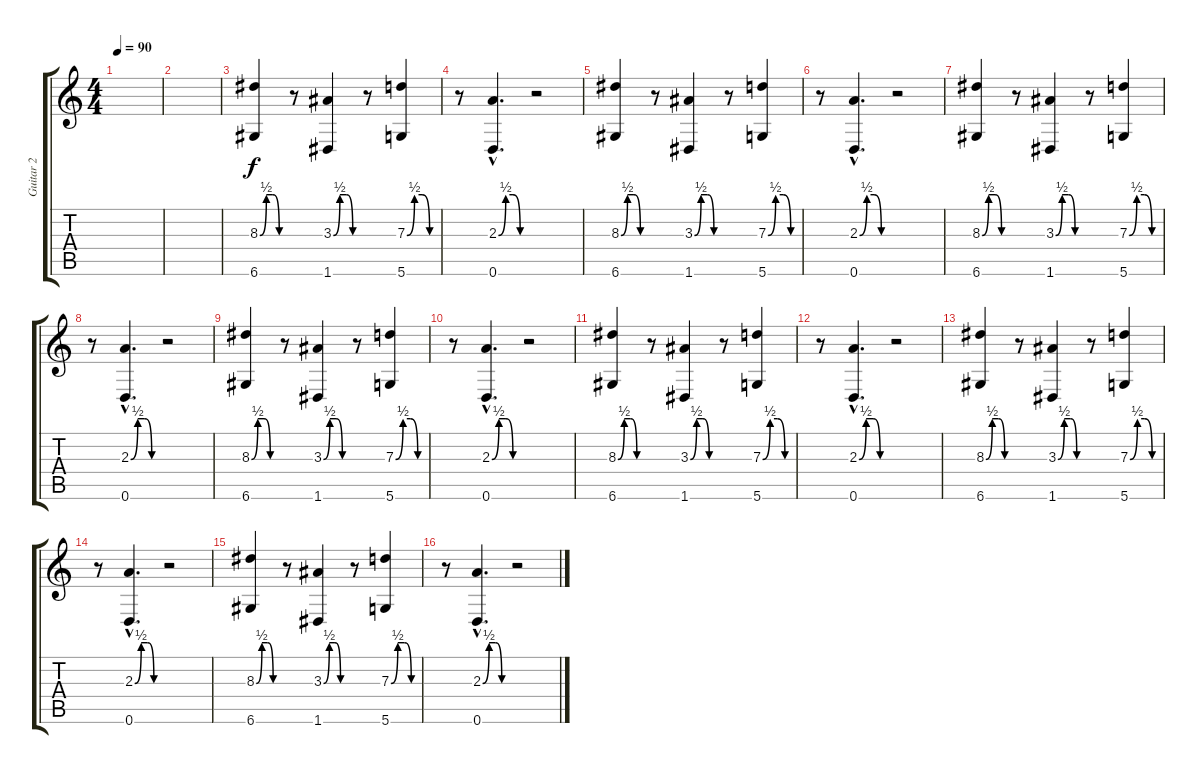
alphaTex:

\track ("Guitar 2" "Guitar 2") {instrument electricguitarclean}
\staff {score tabs}
\tuning (E4 B3 G3 D3 A2 D2) {hide}
\ts (4 4)
\tempo 90
\clef g2
\ks c
|
|
(8.3{be (custom 0 0 15 2 30 2 45 0 60 0)} 6.6).4 r.8 (3.3{be (custom 0 0 15 2 30 2 45 0 60 0)} 1.6).4 r.8 (7.3{be (custom 0 0 15 2 30 2 45 0 60 0)} 5.6).4 |
r.8 (2.3{be (custom 0 0 15 2 30 2 45 0 60 0) hac} 0.6{hac}).4{d} r.2 |
(8.3{be (custom 0 0 15 2 30 2 45 0 60 0)} 6.6).4 r.8 (3.3{be (custom 0 0 15 2 30 2 45 0 60 0)} 1.6).4 r.8 (7.3{be (custom 0 0 15 2 30 2 45 0 60 0)} 5.6).4 |
r.8 (2.3{be (custom 0 0 15 2 30 2 45 0 60 0) hac} 0.6{hac}).4{d} r.2 |
(8.3{be (custom 0 0 15 2 30 2 45 0 60 0)} 6.6).4 r.8 (3.3{be (custom 0 0 15 2 30 2 45 0 60 0)} 1.6).4 r.8 (7.3{be (custom 0 0 15 2 30 2 45 0 60 0)} 5.6).4 |
r.8 (2.3{be (custom 0 0 15 2 30 2 45 0 60 0) hac} 0.6{hac}).4{d} r.2 |
(8.3{be (custom 0 0 15 2 30 2 45 0 60 0)} 6.6).4 r.8 (3.3{be (custom 0 0 15 2 30 2 45 0 60 0)} 1.6).4 r.8 (7.3{be (custom 0 0 15 2 30 2 45 0 60 0)} 5.6).4 |
r.8 (2.3{be (custom 0 0 15 2 30 2 45 0 60 0) hac} 0.6{hac}).4{d} r.2 |
(8.3{be (custom 0 0 15 2 30 2 45 0 60 0)} 6.6).4 r.8 (3.3{be (custom 0 0 15 2 30 2 45 0 60 0)} 1.6).4 r.8 (7.3{be (custom 0 0 15 2 30 2 45 0 60 0)} 5.6).4 |
r.8 (2.3{be (custom 0 0 15 2 30 2 45 0 60 0) hac} 0.6{hac}).4{d} r.2 |
(8.3{be (custom 0 0 15 2 30 2 45 0 60 0)} 6.6).4 r.8 (3.3{be (custom 0 0 15 2 30 2 45 0 60 0)} 1.6).4 r.8 (7.3{be (custom 0 0 15 2 30 2 45 0 60 0)} 5.6).4 |
r.8 (2.3{be (custom 0 0 15 2 30 2 45 0 60 0) hac} 0.6{hac}).4{d} r.2 |
(8.3{be (custom 0 0 15 2 30 2 45 0 60 0)} 6.6).4 r.8 (3.3{be (custom 0 0 15 2 30 2 45 0 60 0)} 1.6).4 r.8 (7.3{be (custom 0 0 15 2 30 2 45 0 60 0)} 5.6).4 |
r.8 (2.3{be (custom 0 0 15 2 30 2 45 0 60 0) hac} 0.6{hac}).4{d} r.2
